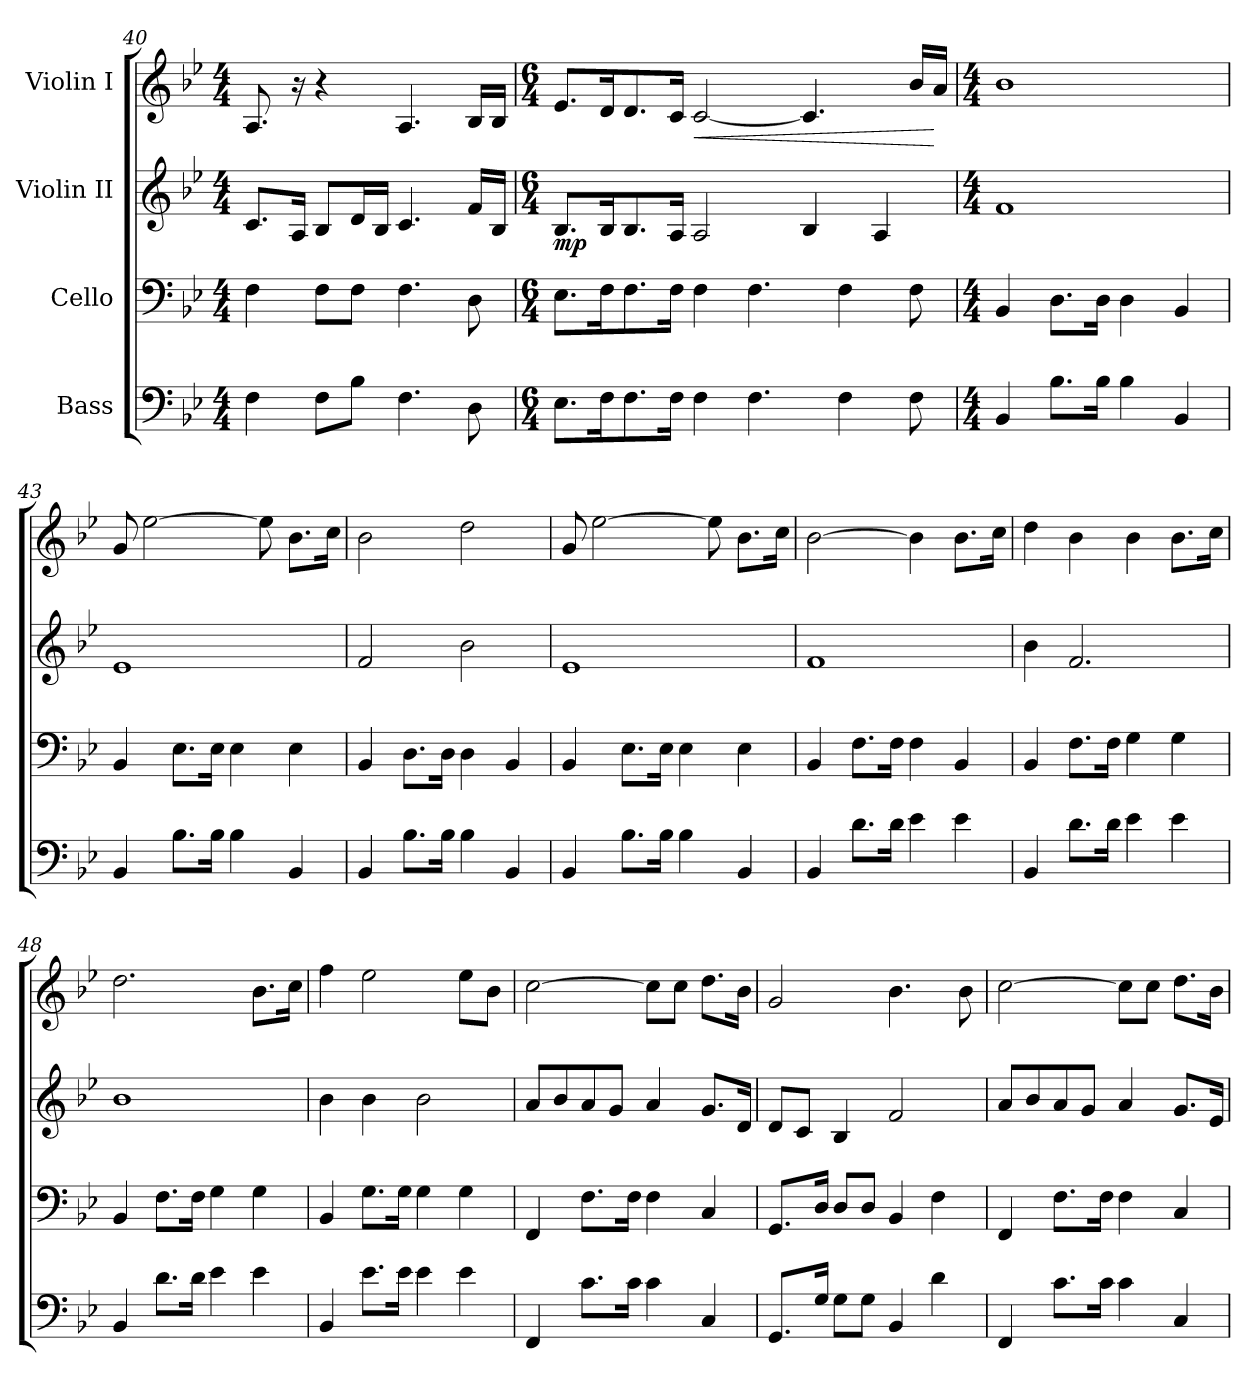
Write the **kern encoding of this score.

**kern	**kern	**kern	**dynam	**kern	**dynam
*part4	*part3	*part2	*part2	*part1	*part1
*staff4	*staff3	*staff2	*staff2	*staff1	*staff1
*I"Bass	*I"Cello	*I"Violin II	*	*I"Violin I	*
!!LO:PB:g=z
*clefF4	*clefF4	*clefG2	*	*clefG2	*
*ITrd7c12	*	*	*	*	*
*k[b-e-]	*k[b-e-]	*k[b-e-]	*	*k[b-e-]	*
*M4/4	*M4/4	*M4/4	*	*M4/4	*
=40	=40	=40	=40	=40	=40
4FF\	4F\	8.c/L	.	8.A/	.
.	.	16A/Jk	.	16r	.
8FF\L	8F\L	8B-/L	.	4r	.
8BB-\J	8F\J	16d/L	.	.	.
.	.	16B-/JJ	.	.	.
4.FF\	4.F\	4.c/	.	4.A/	.
8DD\	8D\	16f/LL	.	16B-/LL	.
.	.	16B-/JJ	.	16B-/JJ	.
=41	=41	=41	=41	=41	=41
*M6/4	*M6/4	*M6/4	*	*M6/4	*
!	!	!	!LO:DY:b	!	!
8.EE-\L	8.E-\L	8.B-/L	mp	8.e-/L	.
16FF\K	16F\K	16B-/K	.	16d/K	.
8.FF\	8.F\	8.B-/	.	8.d/	.
16FF\Jk	16F\Jk	16A/Jk	.	16c/Jk	.
!	!	!	!	!	!LO:HP:b
4FF\	4F\	2A/	.	[2c/	<
4.FF\	4.F\	.	.	.	.
.	.	4B-/	.	4.c/]	.
4FF\	4F\	.	.	.	.
.	.	4A/	.	.	.
8FF\	8F\	.	.	16b-/LL	.
.	.	.	.	16a/JJ	[
=42	=42	=42	=42	=42	=42
*M4/4	*M4/4	*M4/4	*	*M4/4	*
4BBB-/	4BB-/	1f	.	1b-	.
8.BB-\L	8.D\L	.	.	.	.
16BB-\Jk	16D\Jk	.	.	.	.
4BB-\	4D\	.	.	.	.
4BBB-/	4BB-/	.	.	.	.
=43	=43	=43	=43	=43	=43
4BBB-/	4BB-/	1e-	.	8g/	.
.	.	.	.	[2ee-\	.
8.BB-\L	8.E-\L	.	.	.	.
16BB-\Jk	16E-\Jk	.	.	.	.
4BB-\	4E-\	.	.	.	.
.	.	.	.	8ee-\]	.
4BBB-/	4E-\	.	.	8.b-\L	.
.	.	.	.	16cc\Jk	.
=44	=44	=44	=44	=44	=44
4BBB-/	4BB-/	2f/	.	2b-\	.
8.BB-\L	8.D\L	.	.	.	.
16BB-\Jk	16D\Jk	.	.	.	.
4BB-\	4D\	2b-\	.	2dd\	.
4BBB-/	4BB-/	.	.	.	.
!!LO:LB:g=z
=45	=45	=45	=45	=45	=45
4BBB-/	4BB-/	1e-	.	8g/	.
.	.	.	.	[2ee-\	.
8.BB-\L	8.E-\L	.	.	.	.
16BB-\Jk	16E-\Jk	.	.	.	.
4BB-\	4E-\	.	.	.	.
.	.	.	.	8ee-\]	.
4BBB-/	4E-\	.	.	8.b-\L	.
.	.	.	.	16cc\Jk	.
=46	=46	=46	=46	=46	=46
4BBB-/	4BB-/	1f	.	[2b-\	.
8.D\L	8.F\L	.	.	.	.
16D\Jk	16F\Jk	.	.	.	.
4E-\	4F\	.	.	4b-\]	.
4E-\	4BB-/	.	.	8.b-\L	.
.	.	.	.	16cc\Jk	.
=47	=47	=47	=47	=47	=47
4BBB-/	4BB-/	4b-\	.	4dd\	.
8.D\L	8.F\L	2.f/	.	4b-\	.
16D\Jk	16F\Jk	.	.	.	.
4E-\	4G\	.	.	4b-\	.
4E-\	4G\	.	.	8.b-\L	.
.	.	.	.	16cc\Jk	.
=48	=48	=48	=48	=48	=48
4BBB-/	4BB-/	1b-	.	2.dd\	.
8.D\L	8.F\L	.	.	.	.
16D\Jk	16F\Jk	.	.	.	.
4E-\	4G\	.	.	.	.
4E-\	4G\	.	.	8.b-\L	.
.	.	.	.	16cc\Jk	.
=49	=49	=49	=49	=49	=49
4BBB-/	4BB-/	4b-\	.	4ff\	.
8.E-\L	8.G\L	4b-\	.	2ee-\	.
16E-\Jk	16G\Jk	.	.	.	.
4E-\	4G\	2b-\	.	.	.
4E-\	4G\	.	.	8ee-\L	.
.	.	.	.	8b-\J	.
=50	=50	=50	=50	=50	=50
4FFF/	4FF/	8a/L	.	[2cc\	.
.	.	8b-/	.	.	.
8.C\L	8.F\L	8a/	.	.	.
.	.	8g/J	.	.	.
16C\Jk	16F\Jk	.	.	.	.
4C\	4F\	4a/	.	8cc\L]	.
.	.	.	.	8cc\J	.
4CC/	4C/	8.g/L	.	8.dd\L	.
.	.	16d/Jk	.	16b-\Jk	.
!!LO:LB:g=z
=51	=51	=51	=51	=51	=51
8.GGG/L	8.GG/L	8d/L	.	2g/	.
.	.	8c/J	.	.	.
16GG/Jk	16D/Jk	.	.	.	.
8GG\L	8D/L	4B-/	.	.	.
8GG\J	8D/J	.	.	.	.
4BBB-/	4BB-/	2f/	.	4.b-\	.
4D\	4F\	.	.	.	.
.	.	.	.	8b-\	.
=52	=52	=52	=52	=52	=52
4FFF/	4FF/	8a/L	.	[2cc\	.
.	.	8b-/	.	.	.
8.C\L	8.F\L	8a/	.	.	.
.	.	8g/J	.	.	.
16C\Jk	16F\Jk	.	.	.	.
4C\	4F\	4a/	.	8cc\L]	.
.	.	.	.	8cc\J	.
4CC/	4C/	8.g/L	.	8.dd\L	.
.	.	16e-/Jk	.	16b-\Jk	.
=	=	=	=	=	=
*-	*-	*-	*-	*-	*-
